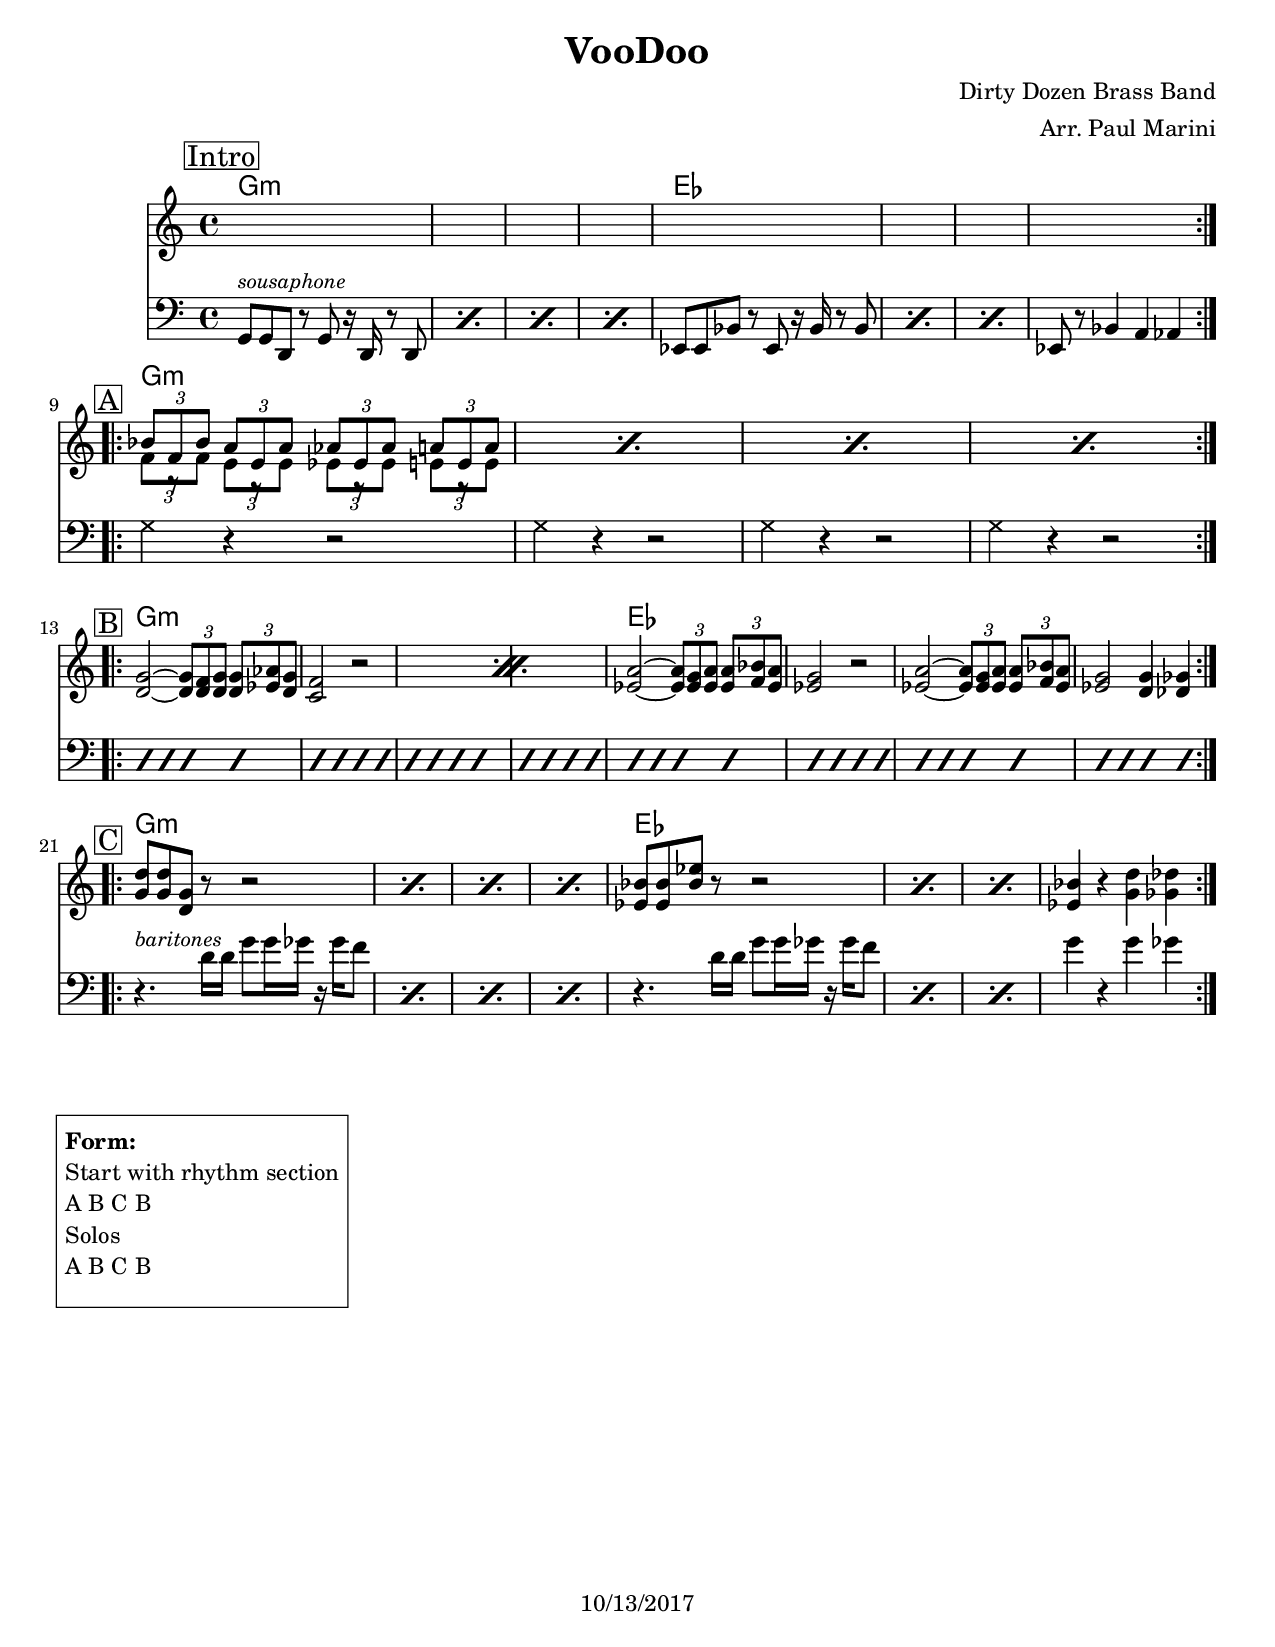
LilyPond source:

\version "2.18.2"

\header {
	title = "VooDoo"
	composer = "Dirty Dozen Brass Band"
	arranger = "Arr. Paul Marini"
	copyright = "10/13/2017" %date of latest edits
}
\paper {
  #(set-paper-size "letter")
  }


slash = {
	\override NoteHead #'style = #'slash
	\override Stem #'transparent = ##t
}

noslash = {
	\revert NoteHead #'style
	\revert Stem #'transparent
}

test = { \relative c' { \tempo 4 = 80 \set Score.markFormatter = #format-mark-box-letters
	\repeat volta 2 {
	}
}
}

%{ ornament conventions, a/o 8/2017
%	\prall		regular up ornament, metric
%	\mordent	quick, nonmetric up ornament
%	\upbow		regular down ornament, nonmetric
%	\prallprall	consecutive up ornaments, metric
% 	\trill		trill
%	\turn		turn of some sort
%}

melody = { \relative c' { \set Score.markFormatter = #format-mark-box-letters

	\mark \markup { \box "Intro" }
	\repeat volta 2 {
		s1 | s | s | s |
		s1 | s | s | s | \break
		}

	\mark \markup { \box "A" }
	\repeat volta 4 {
		\repeat percent 4 {
		<<
			{
			\times 2/3 { bes'8 f bes } \times 2/3 { a8 e a }
			\times 2/3 { aes8 ees aes } \times 2/3 { a8 e a }
			}
		\\
			{
			\times 2/3 { f8[ r f] } \times 2/3 { e[ r e] }
			\times 2/3 { ees[ r ees] } \times 2/3 { e[ r e] }
			}
		>>
		}
	} \break

	\mark \markup { \box "B" }
	\repeat volta 4 {
		\repeat percent 2 {
			<d g>2~ \times 2/3 { <d g>8 <d f> <d g> } \times 2/3 { <d g> <ees aes> <d g> } | <c f>2 r |
		}
		<ees a>2~ \times 2/3 { <ees a>8 <ees g> <ees a> } \times 2/3 { <ees a> <f bes> <ees a> } | <ees g>2 r |
		<ees a>2~ \times 2/3 { <ees a>8 <ees g> <ees a> } \times 2/3 { <ees a> <f bes> <ees a> } | <ees g>2  <d g>4 <des ges> |
	} \break

	\mark \markup { \box "C" }
	\repeat percent 4 {
		<g d'>8 <g d'> <d g> r r2 |
	}
	\repeat percent 3 {
		<ees bes'>8 <ees bes'> <bes' ees> r r2 |
	}
	<ees, bes'>4 r <g d'> <ges des'> |

}
}

lowbrass = { \relative c { \set Score.markFormatter = #format-mark-box-letters

	\mark \markup { \box "Intro" }
	\repeat volta 2 {
		\repeat percent 4 {
			g8^\markup { \small \italic "sousaphone"} g d r g r16 d r8 d |
			}
		\repeat percent 3 {
			ees8 ees bes' r ees, r16 bes' r8 bes |
			}
		ees,8 r bes'4 a aes |
		}

	\mark \markup { \box "A" }
	\repeat volta 4 {
		\xNote g'4 r r2 |
		\xNote g4 r r2 |
		\xNote g4 r r2 |
		\xNote g4 r r2 |
	}

	\mark \markup { \box "B" }
	\repeat volta 4 {
	\slash d4 d d d | d d d d | d d d d | d d d d |
		d4 d d d | d d d d | d d d d | d d d d | \noslash
	}

	\mark \markup { \box "C" }
	\repeat volta 2 {
		\repeat percent 4 {
			r4.^\markup { \small \italic "baritones"} d'16 d g8 g16 ges r ges f8 |
		}
		\repeat percent 3 {
			r4. d16 d g8 g16 ges r ges f8 |
		}
		g4 r g ges |
	}


}
}

changes = { \chordmode {

% Intro
g1:min | g:min | g:min | g:min |
ees | ees | ees | ees |

% A
g1:min | g:min | g:min | g:min |

%B
g1:min | g:min | g:min | g:min |
ees | ees | ees | ees |

%C
g1:min | g:min | g:min | g:min |
ees | ees | ees | ees |


}
}


\book {
	\score {
	  <<
	    \new ChordNames {
		\set chordChanges = ##t
		\changes
	    }
	    \new Staff { \clef treble
		\melody
	    }
	    \new Staff { \clef bass
		\lowbrass
	    }
	  >>
	}
	%Form
	\markup { \box \column {
	\line { " " }
	\line { \bold " Form: " }
	\line { " Start with rhythm section " }
	\line { " A B C B " }
	\line { " Solos " }
	\line { " A B C B " }
	\line { " " }
	}}
}
%{
\book {
	\bookOutputSuffix "midbrass"
	\score {
	  <<
	    \new ChordNames {
		\set chordChanges = ##t
		\changes
	    }
	    \new Staff { \clef bass
		\midbrass
	    }
	  >>
	}
%	%Form
%	\markup { \box \column {
%	\line { " " }
%	\line { \bold " Form: " }
%	\line { " " }
%	}}
}
%{
\book {
	\score {
	  <<
		\new Staff {
		  \set Staff.midiInstrument = #"trumpet" \unfoldRepeats
			\melody
		}
		\new Staff {
		  \set Staff.midiInstrument = #"trumpet" \unfoldRepeats
			\midbrass
		}
	  >>
		\midi { }
	}
}
\book {
	\score {
	  <<
		\new Staff {
		  \set Staff.midiInstrument = #"trumpet" \unfoldRepeats
			\test
		}
	  >>
		\midi { }
	}
}
%}
